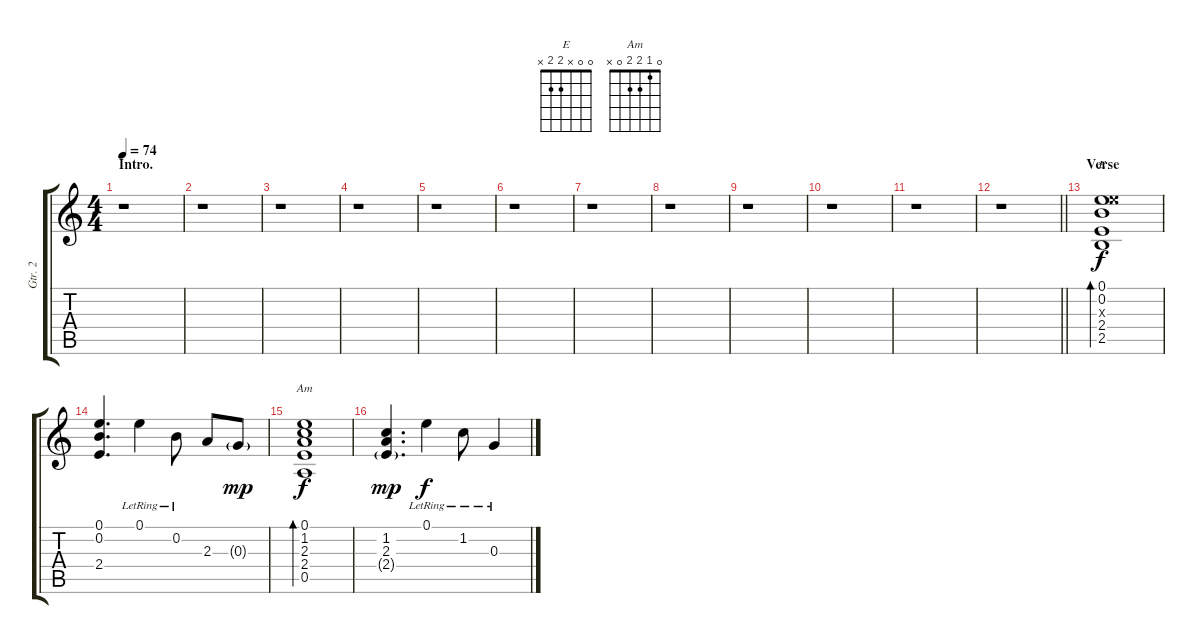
\track ("Gtr. 2" "Gtr. 2") {instrument electricguitarjazz}
\staff {score tabs}
\tuning (E4 B3 G3 D3 A2 E2) {hide}
\chord ("E" 0 0 x 2 2 x)
\chord ("Am" 0 1 2 2 0 x)
\ts (4 4)
\section ("" "Intro.")
\tempo 74
\clef g2
\ks c
r.1{dy f instrument electricguitarjazz} |
r.1 |
r.1 |
r.1 |
r.1 |
r.1 |
r.1 |
r.1 |
r.1 |
r.1 |
r.1 |
\barLineRight lightlight
r.1 |
\section ("" "Verse")
(0.1 0.2 9.3{x} 2.4 2.5).1{bd 120 ch "E"} |
(0.1 0.2 2.4).4{d} 0.1{lr}.4 0.2{lr}.8 2.3.8 0.3{g}.8{dy mp} |
(0.1 1.2 2.3 2.4 0.5).1{bd 240 ch "Am" dy f} |
(1.2 2.3 2.4{g}).4{d dy mp} 0.1{lr}.4{dy f} 1.2{lr}.8 0.3{lr}.4
